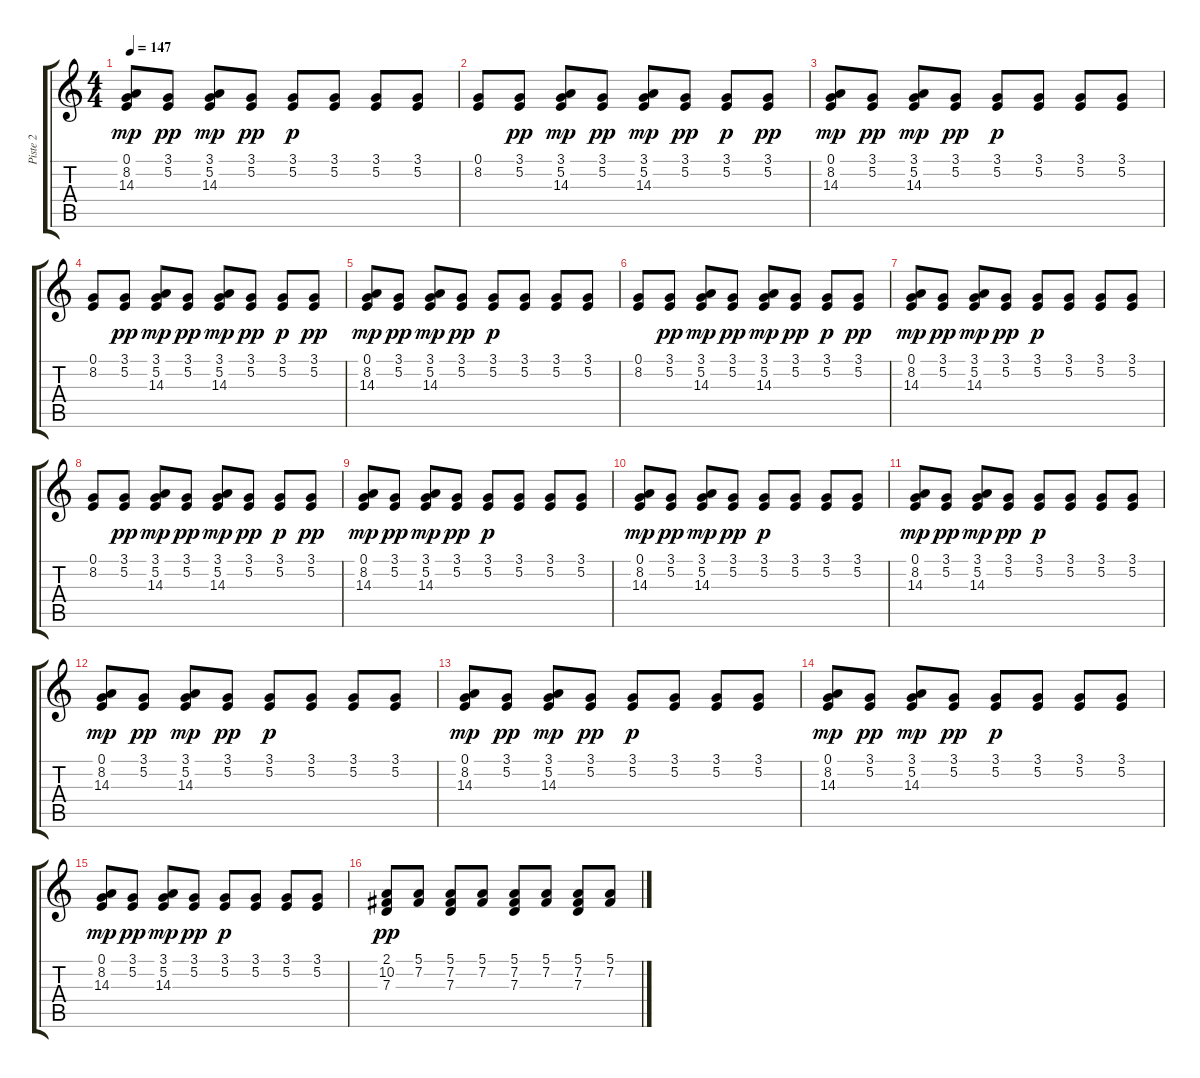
\track ("Piste 2" "Piste 2") {instrument acousticgrandpiano}
\staff {score tabs}
\tuning (E4 B3 G3 D3 A2 E2) {hide}
\ts (4 4)
\tempo 147
\clef g2
\ks c
(0.1 8.2 14.3).8{dy mp} (3.1 5.2).8{dy pp} (3.1 5.2 14.3).8{dy mp} (3.1 5.2).8{dy pp} (3.1 5.2).8{dy p} (3.1 5.2).8 (3.1 5.2).8 (3.1 5.2).8 |
(0.1 8.2).8 (3.1 5.2).8{dy pp} (3.1 5.2 14.3).8{dy mp} (3.1 5.2).8{dy pp} (3.1 5.2 14.3).8{dy mp} (3.1 5.2).8{dy pp} (3.1 5.2).8{dy p} (3.1 5.2).8{dy pp} |
(0.1 8.2 14.3).8{dy mp} (3.1 5.2).8{dy pp} (3.1 5.2 14.3).8{dy mp} (3.1 5.2).8{dy pp} (3.1 5.2).8{dy p} (3.1 5.2).8 (3.1 5.2).8 (3.1 5.2).8 |
(0.1 8.2).8 (3.1 5.2).8{dy pp} (3.1 5.2 14.3).8{dy mp} (3.1 5.2).8{dy pp} (3.1 5.2 14.3).8{dy mp} (3.1 5.2).8{dy pp} (3.1 5.2).8{dy p} (3.1 5.2).8{dy pp} |
(0.1 8.2 14.3).8{dy mp} (3.1 5.2).8{dy pp} (3.1 5.2 14.3).8{dy mp} (3.1 5.2).8{dy pp} (3.1 5.2).8{dy p} (3.1 5.2).8 (3.1 5.2).8 (3.1 5.2).8 |
(0.1 8.2).8 (3.1 5.2).8{dy pp} (3.1 5.2 14.3).8{dy mp} (3.1 5.2).8{dy pp} (3.1 5.2 14.3).8{dy mp} (3.1 5.2).8{dy pp} (3.1 5.2).8{dy p} (3.1 5.2).8{dy pp} |
(0.1 8.2 14.3).8{dy mp} (3.1 5.2).8{dy pp} (3.1 5.2 14.3).8{dy mp} (3.1 5.2).8{dy pp} (3.1 5.2).8{dy p} (3.1 5.2).8 (3.1 5.2).8 (3.1 5.2).8 |
(0.1 8.2).8 (3.1 5.2).8{dy pp} (3.1 5.2 14.3).8{dy mp} (3.1 5.2).8{dy pp} (3.1 5.2 14.3).8{dy mp} (3.1 5.2).8{dy pp} (3.1 5.2).8{dy p} (3.1 5.2).8{dy pp} |
(0.1 8.2 14.3).8{dy mp} (3.1 5.2).8{dy pp} (3.1 5.2 14.3).8{dy mp} (3.1 5.2).8{dy pp} (3.1 5.2).8{dy p} (3.1 5.2).8 (3.1 5.2).8 (3.1 5.2).8 |
(0.1 8.2 14.3).8{dy mp} (3.1 5.2).8{dy pp} (3.1 5.2 14.3).8{dy mp} (3.1 5.2).8{dy pp} (3.1 5.2).8{dy p} (3.1 5.2).8 (3.1 5.2).8 (3.1 5.2).8 |
(0.1 8.2 14.3).8{dy mp} (3.1 5.2).8{dy pp} (3.1 5.2 14.3).8{dy mp} (3.1 5.2).8{dy pp} (3.1 5.2).8{dy p} (3.1 5.2).8 (3.1 5.2).8 (3.1 5.2).8 |
(0.1 8.2 14.3).8{dy mp} (3.1 5.2).8{dy pp} (3.1 5.2 14.3).8{dy mp} (3.1 5.2).8{dy pp} (3.1 5.2).8{dy p} (3.1 5.2).8 (3.1 5.2).8 (3.1 5.2).8 |
(0.1 8.2 14.3).8{dy mp} (3.1 5.2).8{dy pp} (3.1 5.2 14.3).8{dy mp} (3.1 5.2).8{dy pp} (3.1 5.2).8{dy p} (3.1 5.2).8 (3.1 5.2).8 (3.1 5.2).8 |
(0.1 8.2 14.3).8{dy mp} (3.1 5.2).8{dy pp} (3.1 5.2 14.3).8{dy mp} (3.1 5.2).8{dy pp} (3.1 5.2).8{dy p} (3.1 5.2).8 (3.1 5.2).8 (3.1 5.2).8 |
(0.1 8.2 14.3).8{dy mp} (3.1 5.2).8{dy pp} (3.1 5.2 14.3).8{dy mp} (3.1 5.2).8{dy pp} (3.1 5.2).8{dy p} (3.1 5.2).8 (3.1 5.2).8 (3.1 5.2).8 |
(2.1 10.2 7.3).8{dy pp} (5.1 7.2).8 (5.1 7.2 7.3).8 (5.1 7.2).8 (5.1 7.2 7.3).8 (5.1 7.2).8 (5.1 7.2 7.3).8 (5.1 7.2).8
